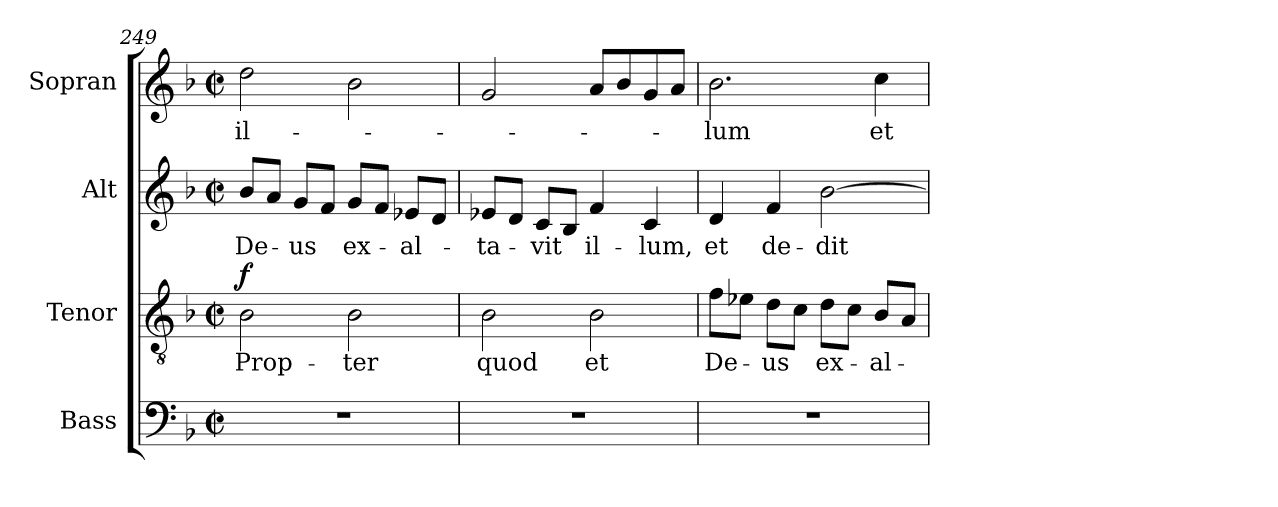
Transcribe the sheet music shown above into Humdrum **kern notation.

**kern	**kern	**text	**dynam	**kern	**text	**kern	**text
*part4	*part3	*part3	*part3	*part2	*part2	*part1	*part1
*staff4	*staff3	*staff3	*staff3	*staff2	*staff2	*staff1	*staff1
*I"Bass	*I"Tenor	*	*	*I"Alt	*	*I"Sopran	*
*I'B.	*I'T.	*	*	*I'A.	*	*I'S.	*
!!LO:PB:g=z
*clefF4	*clefGv2	*	*	*clefG2	*	*clefG2	*
*k[b-]	*k[b-]	*	*	*k[b-]	*	*k[b-]	*
*F:	*F:	*	*	*F:	*	*F:	*
*M2/2	*M2/2	*	*	*M2/2	*	*M2/2	*
*met(c|)	*met(c|)	*	*	*met(c|)	*	*met(c|)	*
=249	=249	=249	=249	=249	=249	=249	=249
!	!	!LO:LY:b	!LO:DY:a	!	!LO:LY:b	!	!LO:LY:b
1r	2B-\	Prop-	f	8b-/L	De-	2dd\	il-
.	.	.	.	8a/J	.	.	.
!	!	!	!	!	!LO:LY:b	!	!
.	.	.	.	8g/L	-us	.	.
.	.	.	.	8f/J	.	.	.
!	!	!LO:LY:b	!	!	!LO:LY:b	!	!
.	2B-\	-ter	.	8g/L	ex-	2b-\	.
.	.	.	.	8f/J	.	.	.
!	!	!	!	!	!LO:LY:b	!	!
.	.	.	.	8e-X/L	-al-	.	.
.	.	.	.	8d/J	.	.	.
=250	=250	=250	=250	=250	=250	=250	=250
!	!	!LO:LY:b	!	!	!LO:LY:b	!	!
1r	2B-\	quod	.	8e-X/L	-ta-	2g/	.
.	.	.	.	8d/J	.	.	.
!	!	!	!	!	!LO:LY:b	!	!
.	.	.	.	8c/L	-vit	.	.
.	.	.	.	8B-/J	.	.	.
!	!	!LO:LY:b	!	!	!LO:LY:b	!	!
.	2B-\	et	.	4f/	il-	8a/L	.
.	.	.	.	.	.	8b-/	.
!	!	!	!	!	!LO:LY:b	!	!
.	.	.	.	4c/	-lum,	8g/	.
.	.	.	.	.	.	8a/J	.
=251	=251	=251	=251	=251	=251	=251	=251
!	!	!LO:LY:b	!	!	!LO:LY:b	!	!LO:LY:b
1r	8f\L	De-	.	4d/	et	2.b-\	-lum
.	8e-X\J	.	.	.	.	.	.
!	!	!LO:LY:b	!	!	!LO:LY:b	!	!
.	8d\L	-us	.	4f/	de-	.	.
.	8c\J	.	.	.	.	.	.
!	!	!LO:LY:b	!	!	!LO:LY:b	!	!
.	8d\L	ex-	.	[2b-\	-dit	.	.
.	8c\J	.	.	.	.	.	.
!	!	!LO:LY:b	!	!	!	!	!LO:LY:b
.	8B-/L	-al-	.	.	.	4cc\	et
.	8A/J	.	.	.	.	.	.
=	=	=	=	=	=	=	=
*-	*-	*-	*-	*-	*-	*-	*-
